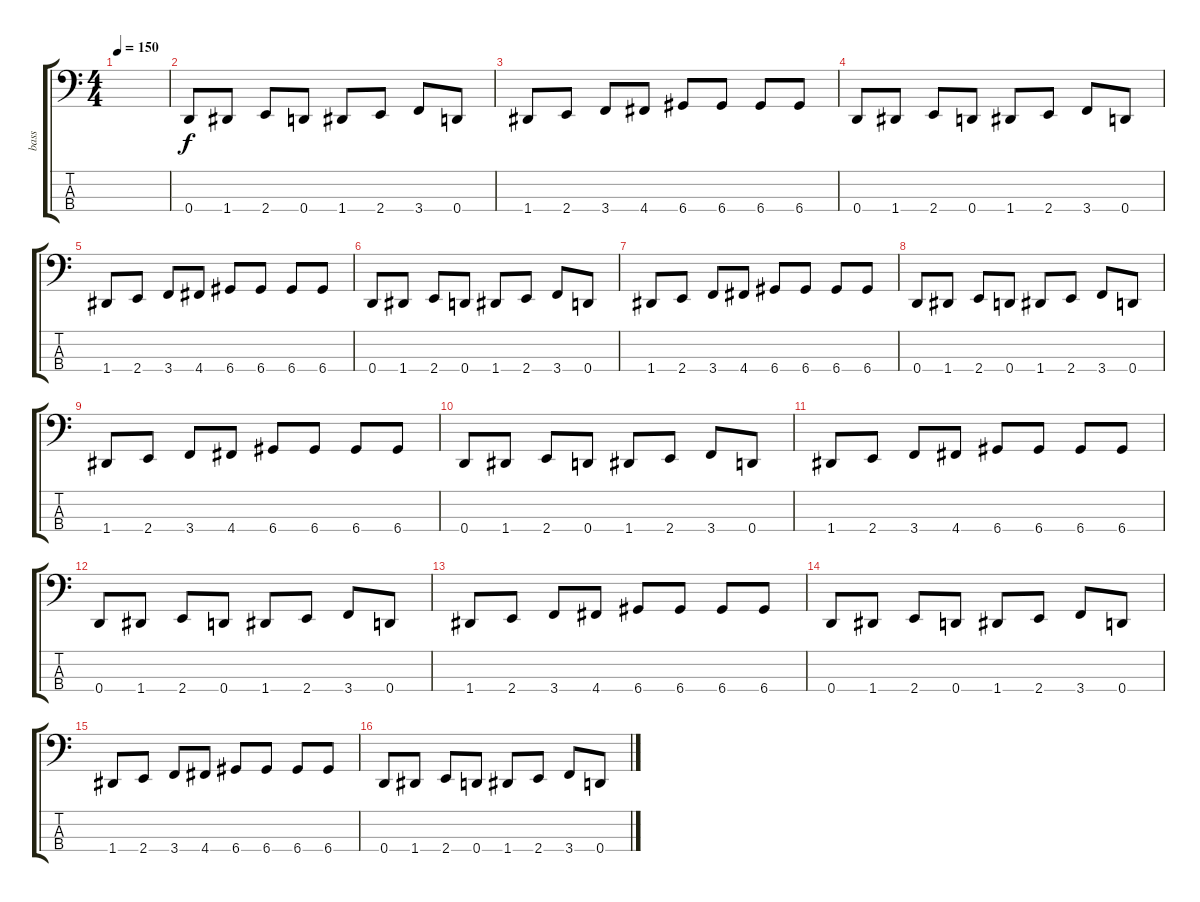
\track ("bass" "bass") {instrument electricbasspick}
\staff {score tabs}
\tuning (G2 D2 A1 D1) {hide}
\ts (4 4)
\tempo 150
\clef f4
\ks c
|
0.4.8 1.4.8 2.4.8 0.4.8 1.4.8 2.4.8 3.4.8 0.4.8 |
1.4.8 2.4.8 3.4.8 4.4.8 6.4.8 6.4.8 6.4.8 6.4.8 |
0.4.8 1.4.8 2.4.8 0.4.8 1.4.8 2.4.8 3.4.8 0.4.8 |
1.4.8 2.4.8 3.4.8 4.4.8 6.4.8 6.4.8 6.4.8 6.4.8 |
0.4.8 1.4.8 2.4.8 0.4.8 1.4.8 2.4.8 3.4.8 0.4.8 |
1.4.8 2.4.8 3.4.8 4.4.8 6.4.8 6.4.8 6.4.8 6.4.8 |
0.4.8 1.4.8 2.4.8 0.4.8 1.4.8 2.4.8 3.4.8 0.4.8 |
1.4.8 2.4.8 3.4.8 4.4.8 6.4.8 6.4.8 6.4.8 6.4.8 |
0.4.8 1.4.8 2.4.8 0.4.8 1.4.8 2.4.8 3.4.8 0.4.8 |
1.4.8 2.4.8 3.4.8 4.4.8 6.4.8 6.4.8 6.4.8 6.4.8 |
0.4.8 1.4.8 2.4.8 0.4.8 1.4.8 2.4.8 3.4.8 0.4.8 |
1.4.8 2.4.8 3.4.8 4.4.8 6.4.8 6.4.8 6.4.8 6.4.8 |
0.4.8 1.4.8 2.4.8 0.4.8 1.4.8 2.4.8 3.4.8 0.4.8 |
1.4.8 2.4.8 3.4.8 4.4.8 6.4.8 6.4.8 6.4.8 6.4.8 |
0.4.8 1.4.8 2.4.8 0.4.8 1.4.8 2.4.8 3.4.8 0.4.8
